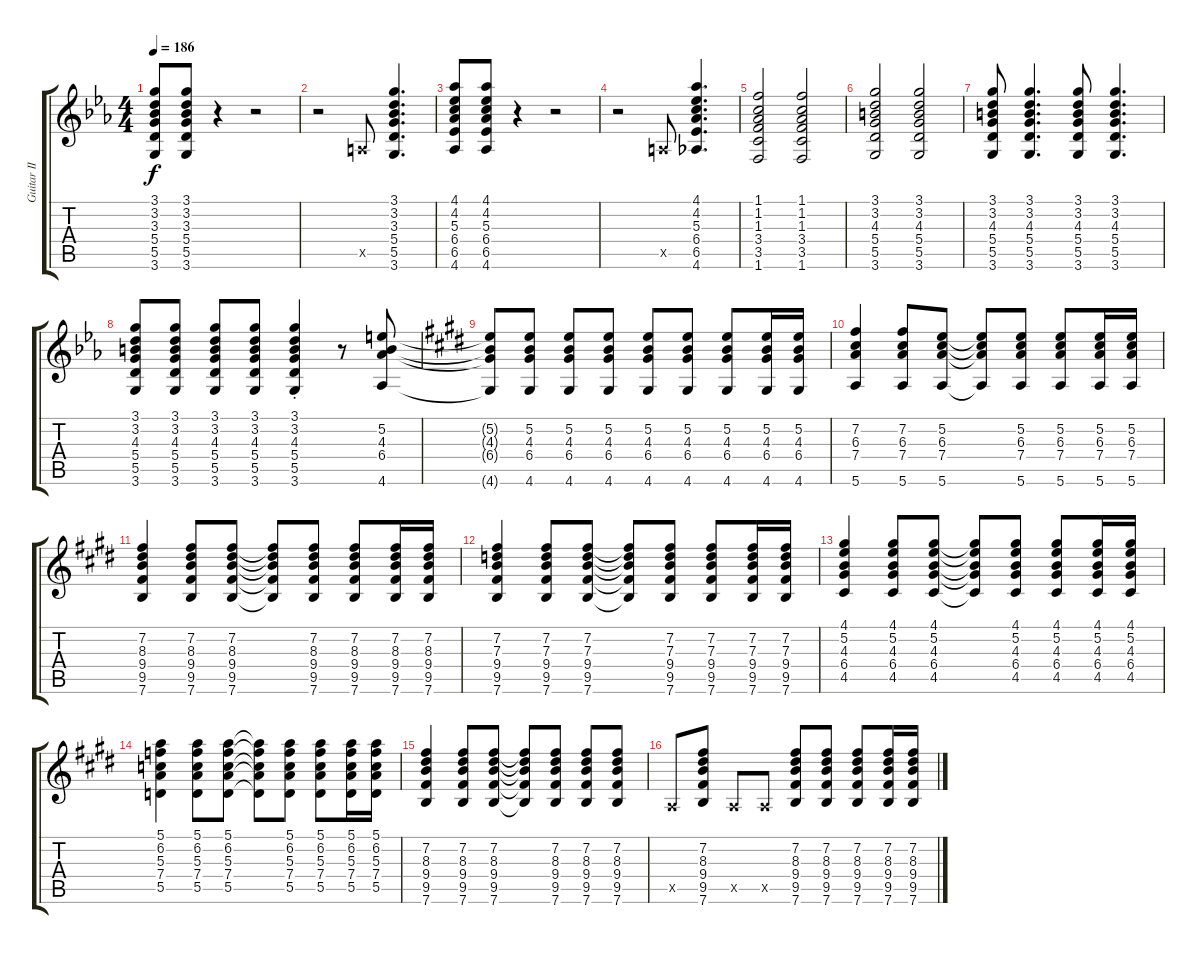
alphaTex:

\track ("Guitar Ⅱ" "Guitar Ⅱ") {instrument overdrivenguitar}
\staff {score tabs}
\tuning (E4 B3 G3 D3 A2 E2) {hide}
\ts (4 4)
\tempo 186
\clef g2
\ks eb
(3.1 3.2 3.3 5.4 5.5 3.6).8{dy f} (3.1 3.2 3.3 5.4 5.5 3.6).8 r.4 r.2 |
r.2 0.5{x}.8 (3.1 3.2 3.3 5.4 5.5 3.6).4{d} |
(4.1 4.2 5.3 6.4 6.5 4.6).8 (4.1 4.2 5.3 6.4 6.5 4.6).8 r.4 r.2 |
r.2 0.5{x}.8 (4.1 4.2 5.3 6.4 6.5 4.6).4{d} |
(1.1 1.2 1.3 3.4 3.5 1.6).2 (1.1 1.2 1.3 3.4 3.5 1.6).2 |
(3.1 3.2 4.3 5.4 5.5 3.6).2 (3.1 3.2 4.3 5.4 5.5 3.6).2 |
(3.1 3.2 4.3 5.4 5.5 3.6).8 (3.1 3.2 4.3 5.4 5.5 3.6).4{d} (3.1 3.2 4.3 5.4 5.5 3.6).8 (3.1 3.2 4.3 5.4 5.5 3.6).4{d} |
(3.1 3.2 4.3 5.4 5.5 3.6).8 (3.1 3.2 4.3 5.4 5.5 3.6).8 (3.1 3.2 4.3 5.4 5.5 3.6).8 (3.1 3.2 4.3 5.4 5.5 3.6).8 (3.1{st} 3.2 4.3 5.4 5.5 3.6).4 r.8 (5.2 4.3 6.4 4.6).8 |
\ks e
(5.2{t} 4.3{t} 6.4{t} 4.6{t}).8 (5.2 4.3 6.4 4.6).8 (5.2 4.3 6.4 4.6).8 (5.2 4.3 6.4 4.6).8 (5.2 4.3 6.4 4.6).8 (5.2 4.3 6.4 4.6).8 (5.2 4.3 6.4 4.6).8 (5.2 4.3 6.4 4.6).16 (5.2 4.3 6.4 4.6).16 |
(7.2 6.3 7.4 5.6).4 (7.2 6.3 7.4 5.6).8 (5.2 6.3 7.4 5.6).8 (5.2{t} 6.3{t} 7.4{t} 5.6{t}).8 (5.2 6.3 7.4 5.6).8 (5.2 6.3 7.4 5.6).8 (5.2 6.3 7.4 5.6).16 (5.2 6.3 7.4 5.6).16 |
(7.2 8.3 9.4 9.5 7.6).4 (7.2 8.3 9.4 9.5 7.6).8 (7.2 8.3 9.4 9.5 7.6).8 (7.2{t} 8.3{t} 9.4{t} 9.5{t} 7.6{t}).8 (7.2 8.3 9.4 9.5 7.6).8 (7.2 8.3 9.4 9.5 7.6).8 (7.2 8.3 9.4 9.5 7.6).16 (7.2 8.3 9.4 9.5 7.6).16 |
(7.2 7.3 9.4 9.5 7.6).4 (7.2 7.3 9.4 9.5 7.6).8 (7.2 7.3 9.4 9.5 7.6).8 (7.2{t} 7.3{t} 9.4{t} 9.5{t} 7.6{t}).8 (7.2 7.3 9.4 9.5 7.6).8 (7.2 7.3 9.4 9.5 7.6).8 (7.2 7.3 9.4 9.5 7.6).16 (7.2 7.3 9.4 9.5 7.6).16 |
(4.1 5.2 4.3 6.4 4.5).4 (4.1 5.2 4.3 6.4 4.5).8 (4.1 5.2 4.3 6.4 4.5).8 (4.1{t} 5.2{t} 4.3{t} 6.4{t} 4.5{t}).8 (4.1 5.2 4.3 6.4 4.5).8 (4.1 5.2 4.3 6.4 4.5).8 (4.1 5.2 4.3 6.4 4.5).16 (4.1 5.2 4.3 6.4 4.5).16 |
(5.1 6.2 5.3 7.4 5.5).4 (5.1 6.2 5.3 7.4 5.5).8 (5.1 6.2 5.3 7.4 5.5).8 (5.1{t} 6.2{t} 5.3{t} 7.4{t} 5.5{t}).8 (5.1 6.2 5.3 7.4 5.5).8 (5.1 6.2 5.3 7.4 5.5).8 (5.1 6.2 5.3 7.4 5.5).16 (5.1 6.2 5.3 7.4 5.5).16 |
(7.2 8.3 9.4 9.5 7.6).4 (7.2 8.3 9.4 9.5 7.6).8 (7.2 8.3 9.4 9.5 7.6).8 (7.2{t} 8.3{t} 9.4{t} 9.5{t} 7.6{t}).8 (7.2 8.3 9.4 9.5 7.6).8 (7.2 8.3 9.4 9.5 7.6).8 (7.2 8.3 9.4 9.5 7.6).8 |
0.5{x}.8 (7.2 8.3 9.4 9.5 7.6).8 0.5{x}.8 0.5{x}.8 (7.2 8.3 9.4 9.5 7.6).8 (7.2 8.3 9.4 9.5 7.6).8 (7.2 8.3 9.4 9.5 7.6).8 (7.2 8.3 9.4 9.5 7.6).16 (7.2 8.3 9.4 9.5 7.6).16
